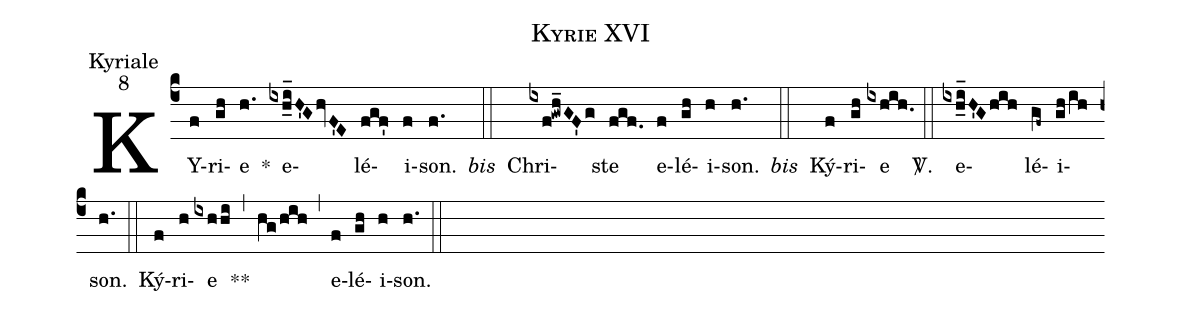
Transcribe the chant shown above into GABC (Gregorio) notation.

name: Kyrie XVI;
office-part: Kyriale;
mode: 8;
%%
(c4) KY(f)ri(gh)e(h.) *() e(ixh_i_H'GhvF'E)lé(fgf')i(f)son.(f.) <i>bis</i>(::)
Chri(ixf!gwh_GF'g)ste(fgf.) e(f)lé(gh)i(h)son.(h.) <i>bis</i>(::)
Ký(f)ri(gh)e(ixhih.) <sp>V/</sp>.(::)
e(ixh_i_H'Ghih)lé(gf~)i(gh/ih)son.(h.) (::)
Ký(f)ri(h)e(ixhhi) **(,) (hg/hih) (,) e(f)lé(gh)i(h)son.(h.) (::)
